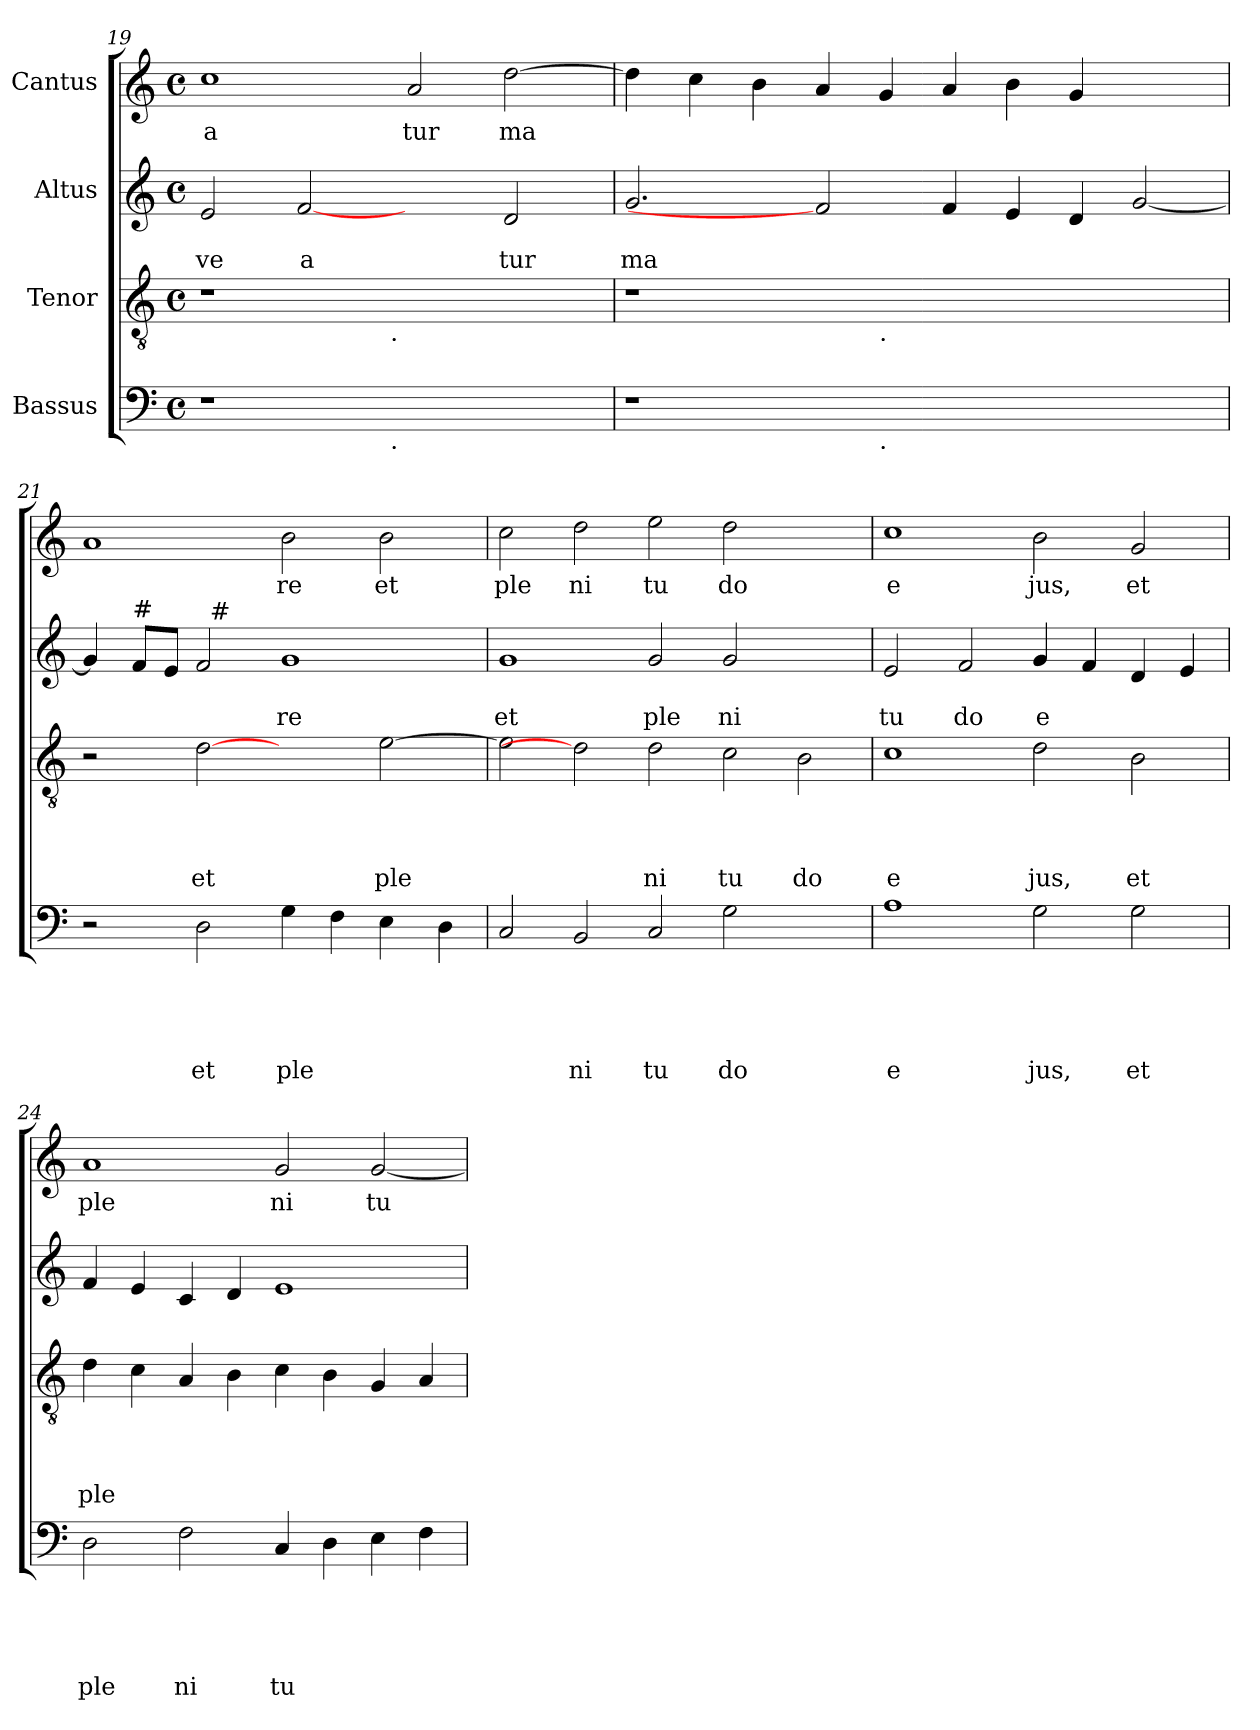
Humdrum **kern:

**kern	**text	**text	**text	**text	**text	**kern	**text	**text	**text	**text	**kern	**text	**text	**kern	**text
*part4	*part4	*part4	*part4	*part4	*part4	*part3	*part3	*part3	*part3	*part3	*part2	*part2	*part2	*part1	*part1
*staff4	*staff4	*staff4	*staff4	*staff4	*staff4	*staff3	*staff3	*staff3	*staff3	*staff3	*staff2	*staff2	*staff2	*staff1	*staff1
*I"Bassus	*	*	*	*	*	*I"Tenor	*	*	*	*	*I"Altus	*	*	*I"Cantus	*
!!LO:LB:g=z
*clefF4	*	*	*	*	*	*clefGv2	*	*	*	*	*clefG2	*	*	*clefG2	*
*k[]	*	*	*	*	*	*k[]	*	*	*	*	*k[]	*	*	*k[]	*
*C:	*	*	*	*	*	*C:	*	*	*	*	*C:	*	*	*C:	*
*M4/4	*	*	*	*	*	*M4/4	*	*	*	*	*M4/4	*	*	*M4/4	*
*met(c)	*	*	*	*	*	*met(c)	*	*	*	*	*met(c)	*	*	*met(c)	*
=19	=19	=19	=19	=19	=19	=19	=19	=19	=19	=19	=19	=19	=19	=19	=19
!	!	!	!	!	!	!	!	!	!	!	!	!	!LO:LY:b	!	!LO:LY:b
*^	*	*	*	*	*	*^	*	*	*	*	*	*	*	*	*
1r	2ryy	.	.	.	.	.	1r	2ryy	.	.	.	.	2e/	.	ve	1cc	a
!	!	!	!	!	!	!	!	!	!	!	!	!	!	!	!LO:LY:b	!	!
.	4...ryy	.	.	.	.	.	.	4...ryy	.	.	.	.	[2f	.	a	.	.
!	!	!	!	!	!	!	!	!LO:TX:b:t=.	!	!	!	!	!	!	!	!	!
!	!LO:TX:b:t=.	!	!	!	!	!	!	!	!	!	!	!	!	!	!	!	!
.	1ryy	.	.	.	.	.	.	1ryy	.	.	.	.	.	.	.	.	.
!	!	!	!	!	!	!	!	!	!	!	!	!	!	!	!	!	!LO:LY:b
1ryy	.	.	.	.	.	.	1ryy	.	.	.	.	.	2ryy	.	.	2a/	tur
!	!	!	!	!	!	!	!	!	!	!	!	!	!	!	!LO:LY:b	!	!LO:LY:b
.	.	.	.	.	.	.	.	.	.	.	.	.	2d/	.	tur	[>2dd\	ma
.	32ryy	.	.	.	.	.	.	32ryy	.	.	.	.	.	.	.	.	.
=20	=20	=20	=20	=20	=20	=20	=20	=20	=20	=20	=20	=20	=20	=20	=20	=20	=20
!	!	!	!	!	!	!	!	!	!	!	!	!	!	!	!LO:LY:b	!	!
*v	*v	*	*	*	*	*	*	*	*	*	*	*	*	*	*	*	*
*	*	*	*	*	*	*v	*v	*	*	*	*	*	*	*	*	*
1r	.	.	.	.	.	1r	.	.	.	.	2.g/	.	ma	4dd\]	.
.	.	.	.	.	.	.	.	.	.	.	.	.	.	4cc\	.
.	.	.	.	.	.	.	.	.	.	.	.	.	.	4b\	.
.	.	.	.	.	.	.	.	.	.	.	2f]	.	.	4a/	.
!	!	!	!	!	!	!LO:TX:b:t=.	!	!	!	!	!	!	!	!	!
!LO:TX:b:t=.	!	!	!	!	!	!	!	!	!	!	!	!	!	!	!
1.ryy	.	.	.	.	.	1.ryy	.	.	.	.	.	.	.	4g/	.
.	.	.	.	.	.	.	.	.	.	.	4f/	.	.	4a/	.
.	.	.	.	.	.	.	.	.	.	.	4e/	.	.	4b\	.
.	.	.	.	.	.	.	.	.	.	.	4d/	.	.	4g/	.
.	.	.	.	.	.	.	.	.	.	.	[<2g/	.	.	2ryy	.
=21	=21	=21	=21	=21	=21	=21	=21	=21	=21	=21	=21	=21	=21	=21	=21
*	*	*	*	*	*	*	*	*	*	*	*^	*	*	*	*
2r	.	.	.	.	.	2r	.	.	.	.	4g/]	2ryy	.	.	1a	.
!	!	!	!	!	!	!	!	!	!	!	!LO:TX:a:t=#	!	!	!	!	!
.	.	.	.	.	.	.	.	.	.	.	8f/L	.	.	.	.	.
.	.	.	.	.	.	.	.	.	.	.	8e/J	.	.	.	.	.
!	!	!	!	!	!LO:LY:b	!	!	!	!	!LO:LY:b	!	!	!	!	!	!
2D\	.	.	.	.	et	[2d	.	.	.	et	2f/	32ryy	.	.	.	.
!	!	!	!	!	!	!	!	!	!	!	!	!LO:TX:a:t=#	!	!	!	!
.	.	.	.	.	.	.	.	.	.	.	.	1ryy	.	.	.	.
!	!	!	!	!	!LO:LY:b	!	!	!	!	!	!	!	!	!LO:LY:b	!	!LO:LY:b
4G\	.	.	.	.	ple	2ryy	.	.	.	.	1g	.	.	re	2b\	re
4F\	.	.	.	.	.	.	.	.	.	.	.	.	.	.	.	.
!	!	!	!	!	!	!	!	!	!	!LO:LY:b	!	!	!	!	!	!LO:LY:b
4E\	.	.	.	.	.	[>2e\	.	.	.	ple	.	.	.	.	2b\	et
.	.	.	.	.	.	.	.	.	.	.	.	4...ryy	.	.	.	.
4D\	.	.	.	.	.	.	.	.	.	.	.	.	.	.	.	.
=22	=22	=22	=22	=22	=22	=22	=22	=22	=22	=22	=22	=22	=22	=22	=22	=22
!	!	!	!	!	!	!	!	!	!	!	!	!	!	!LO:LY:b	!	!LO:LY:b
*	*	*	*	*	*	*	*	*	*	*	*v	*v	*	*	*	*
2C/	.	.	.	.	.	2e\]	.	.	.	.	1g	.	et	2cc\	ple
!	!	!	!	!	!LO:LY:b	!	!	!	!	!	!	!	!	!	!LO:LY:b
2BB/	.	.	.	.	ni	2d]	.	.	.	.	.	.	.	2dd\	ni
!	!	!	!	!	!LO:LY:b	!	!	!	!	!LO:LY:b	!	!	!LO:LY:b	!	!LO:LY:b
2C/	.	.	.	.	tu	2d\	.	.	.	ni	2g/	.	ple	2ee\	tu
!	!	!	!	!	!LO:LY:b	!	!	!	!	!LO:LY:b	!	!	!LO:LY:b	!	!LO:LY:b
2G\	.	.	.	.	do	2c\	.	.	.	tu	2g/	.	ni	2dd\	do
!	!	!	!	!	!	!	!	!	!	!LO:LY:b	!	!	!	!	!
2ryy	.	.	.	.	.	2B\	.	.	.	do	2ryy	.	.	2ryy	.
=23	=23	=23	=23	=23	=23	=23	=23	=23	=23	=23	=23	=23	=23	=23	=23
!	!	!	!	!	!LO:LY:b	!	!	!	!	!LO:LY:b	!	!	!LO:LY:b	!	!LO:LY:b
1A	.	.	.	.	e	1c	.	.	.	e	2e/	.	tu	1cc	e
!	!	!	!	!	!	!	!	!	!	!	!	!	!LO:LY:b	!	!
.	.	.	.	.	.	.	.	.	.	.	2f/	.	do	.	.
!	!	!	!	!	!LO:LY:b	!	!	!	!	!LO:LY:b	!	!	!LO:LY:b	!	!LO:LY:b
2G\	.	.	.	.	jus,	2d\	.	.	.	jus,	4g/	.	e	2b\	jus,
.	.	.	.	.	.	.	.	.	.	.	4f/	.	.	.	.
!	!	!	!	!	!LO:LY:b	!	!	!	!	!LO:LY:b	!	!	!	!	!LO:LY:b
2G\	.	.	.	.	et	2B\	.	.	.	et	4d/	.	.	2g/	et
.	.	.	.	.	.	.	.	.	.	.	4e/	.	.	.	.
!!LO:LB:g=z
=24	=24	=24	=24	=24	=24	=24	=24	=24	=24	=24	=24	=24	=24	=24	=24
!	!	!	!	!	!LO:LY:b	!	!	!	!	!LO:LY:b	!	!	!	!	!LO:LY:b
2D\	.	.	.	.	ple	4d\	.	.	.	ple	4f/	.	.	1a	ple
.	.	.	.	.	.	4c\	.	.	.	.	4e/	.	.	.	.
!	!	!	!	!	!LO:LY:b	!	!	!	!	!	!	!	!	!	!
2F\	.	.	.	.	ni	4A/	.	.	.	.	4c/	.	.	.	.
.	.	.	.	.	.	4B\	.	.	.	.	4d/	.	.	.	.
!	!	!	!	!	!LO:LY:b	!	!	!	!	!	!	!	!	!	!LO:LY:b
4C/	.	.	.	.	tu	4c\	.	.	.	.	1e	.	.	2g/	ni
4D\	.	.	.	.	.	4B\	.	.	.	.	.	.	.	.	.
!	!	!	!	!	!	!	!	!	!	!	!	!	!	!	!LO:LY:b
4E\	.	.	.	.	.	4G/	.	.	.	.	.	.	.	[<2g/	tu
4F\	.	.	.	.	.	4A/	.	.	.	.	.	.	.	.	.
=	=	=	=	=	=	=	=	=	=	=	=	=	=	=	=
*-	*-	*-	*-	*-	*-	*-	*-	*-	*-	*-	*-	*-	*-	*-	*-
